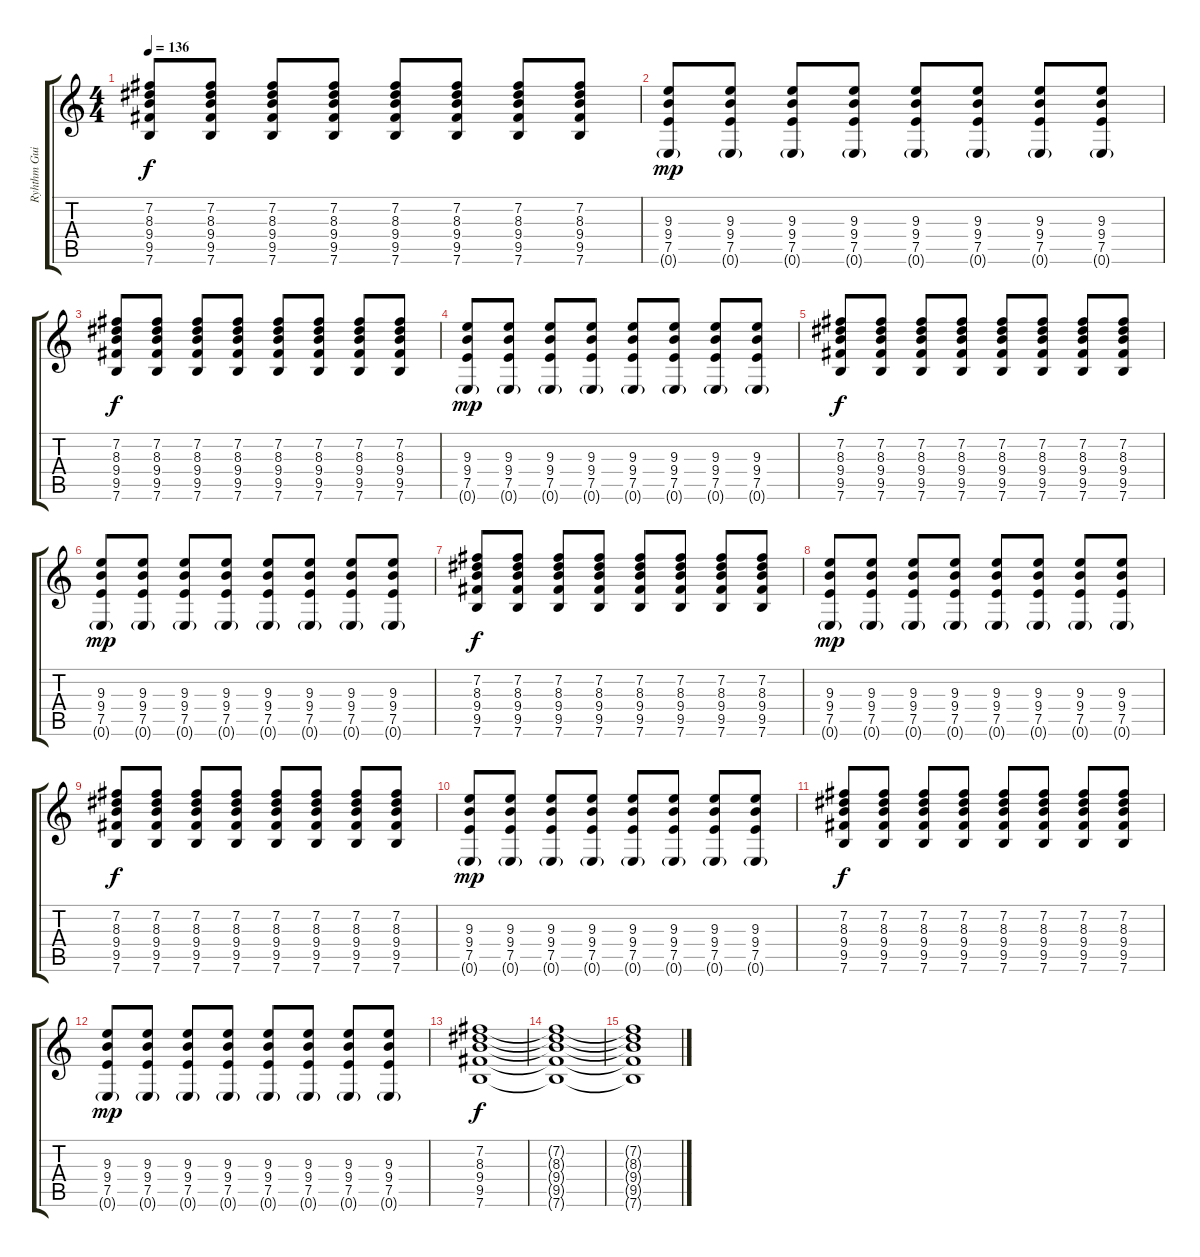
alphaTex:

\track ("Ryhthm Guitar 1" "Ryhthm Gui") {instrument distortionguitar}
\staff {score tabs}
\tuning (E4 B3 G3 D3 A2 E2) {hide}
\ts (4 4)
\tempo 136
\clef g2
\ks c
(7.2 8.3 9.4 9.5 7.6).8{dy f} (7.2 8.3 9.4 9.5 7.6).8 (7.2 8.3 9.4 9.5 7.6).8 (7.2 8.3 9.4 9.5 7.6).8 (7.2 8.3 9.4 9.5 7.6).8 (7.2 8.3 9.4 9.5 7.6).8 (7.2 8.3 9.4 9.5 7.6).8 (7.2 8.3 9.4 9.5 7.6).8 |
(9.3 9.4 7.5 0.6{g}).8{dy mp} (9.3 9.4 7.5 0.6{g}).8 (9.3 9.4 7.5 0.6{g}).8 (9.3 9.4 7.5 0.6{g}).8 (9.3 9.4 7.5 0.6{g}).8 (9.3 9.4 7.5 0.6{g}).8 (9.3 9.4 7.5 0.6{g}).8 (9.3 9.4 7.5 0.6{g}).8 |
(7.2 8.3 9.4 9.5 7.6).8{dy f} (7.2 8.3 9.4 9.5 7.6).8 (7.2 8.3 9.4 9.5 7.6).8 (7.2 8.3 9.4 9.5 7.6).8 (7.2 8.3 9.4 9.5 7.6).8 (7.2 8.3 9.4 9.5 7.6).8 (7.2 8.3 9.4 9.5 7.6).8 (7.2 8.3 9.4 9.5 7.6).8 |
(9.3 9.4 7.5 0.6{g}).8{dy mp} (9.3 9.4 7.5 0.6{g}).8 (9.3 9.4 7.5 0.6{g}).8 (9.3 9.4 7.5 0.6{g}).8 (9.3 9.4 7.5 0.6{g}).8 (9.3 9.4 7.5 0.6{g}).8 (9.3 9.4 7.5 0.6{g}).8 (9.3 9.4 7.5 0.6{g}).8 |
(7.2 8.3 9.4 9.5 7.6).8{dy f} (7.2 8.3 9.4 9.5 7.6).8 (7.2 8.3 9.4 9.5 7.6).8 (7.2 8.3 9.4 9.5 7.6).8 (7.2 8.3 9.4 9.5 7.6).8 (7.2 8.3 9.4 9.5 7.6).8 (7.2 8.3 9.4 9.5 7.6).8 (7.2 8.3 9.4 9.5 7.6).8 |
(9.3 9.4 7.5 0.6{g}).8{dy mp} (9.3 9.4 7.5 0.6{g}).8 (9.3 9.4 7.5 0.6{g}).8 (9.3 9.4 7.5 0.6{g}).8 (9.3 9.4 7.5 0.6{g}).8 (9.3 9.4 7.5 0.6{g}).8 (9.3 9.4 7.5 0.6{g}).8 (9.3 9.4 7.5 0.6{g}).8 |
(7.2 8.3 9.4 9.5 7.6).8{dy f} (7.2 8.3 9.4 9.5 7.6).8 (7.2 8.3 9.4 9.5 7.6).8 (7.2 8.3 9.4 9.5 7.6).8 (7.2 8.3 9.4 9.5 7.6).8 (7.2 8.3 9.4 9.5 7.6).8 (7.2 8.3 9.4 9.5 7.6).8 (7.2 8.3 9.4 9.5 7.6).8 |
(9.3 9.4 7.5 0.6{g}).8{dy mp} (9.3 9.4 7.5 0.6{g}).8 (9.3 9.4 7.5 0.6{g}).8 (9.3 9.4 7.5 0.6{g}).8 (9.3 9.4 7.5 0.6{g}).8 (9.3 9.4 7.5 0.6{g}).8 (9.3 9.4 7.5 0.6{g}).8 (9.3 9.4 7.5 0.6{g}).8 |
(7.2 8.3 9.4 9.5 7.6).8{dy f} (7.2 8.3 9.4 9.5 7.6).8 (7.2 8.3 9.4 9.5 7.6).8 (7.2 8.3 9.4 9.5 7.6).8 (7.2 8.3 9.4 9.5 7.6).8 (7.2 8.3 9.4 9.5 7.6).8 (7.2 8.3 9.4 9.5 7.6).8 (7.2 8.3 9.4 9.5 7.6).8 |
(9.3 9.4 7.5 0.6{g}).8{dy mp} (9.3 9.4 7.5 0.6{g}).8 (9.3 9.4 7.5 0.6{g}).8 (9.3 9.4 7.5 0.6{g}).8 (9.3 9.4 7.5 0.6{g}).8 (9.3 9.4 7.5 0.6{g}).8 (9.3 9.4 7.5 0.6{g}).8 (9.3 9.4 7.5 0.6{g}).8 |
(7.2 8.3 9.4 9.5 7.6).8{dy f} (7.2 8.3 9.4 9.5 7.6).8 (7.2 8.3 9.4 9.5 7.6).8 (7.2 8.3 9.4 9.5 7.6).8 (7.2 8.3 9.4 9.5 7.6).8 (7.2 8.3 9.4 9.5 7.6).8 (7.2 8.3 9.4 9.5 7.6).8 (7.2 8.3 9.4 9.5 7.6).8 |
(9.3 9.4 7.5 0.6{g}).8{dy mp} (9.3 9.4 7.5 0.6{g}).8 (9.3 9.4 7.5 0.6{g}).8 (9.3 9.4 7.5 0.6{g}).8 (9.3 9.4 7.5 0.6{g}).8 (9.3 9.4 7.5 0.6{g}).8 (9.3 9.4 7.5 0.6{g}).8 (9.3 9.4 7.5 0.6{g}).8 |
(7.2 8.3 9.4 9.5 7.6).1{dy f} |
(7.2{t} 8.3{t} 9.4{t} 9.5{t} 7.6{t}).1 |
(7.2{t} 8.3{t} 9.4{t} 9.5{t} 7.6{t}).1
